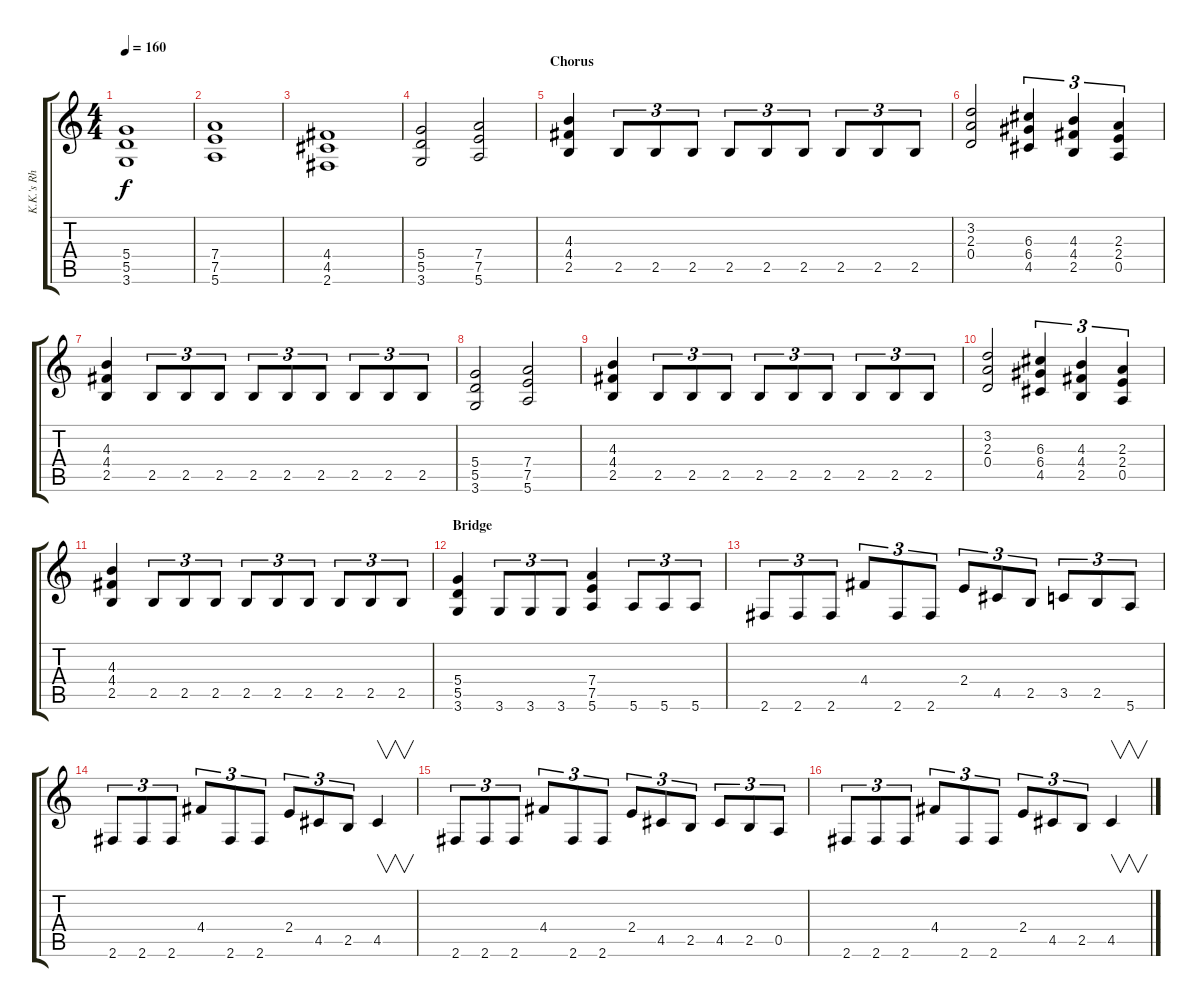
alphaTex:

\track (" K.K.'s Rhythm" " K.K.'s Rh") {instrument distortionguitar}
\staff {score tabs}
\tuning (E4 B3 G3 D3 A2 E2) {hide}
\ts (4 4)
\tempo 160
\clef g2
\ks c
(5.4 5.5 3.6).1{dy f} |
(7.4 7.5 5.6).1 |
(4.4 4.5 2.6).1 |
(5.4 5.5 3.6).2 (7.4 7.5 5.6).2 |
\section ("" "Chorus")
(4.3 4.4 2.5).4 2.5.8{tu (3 2)} 2.5.8{tu (3 2)} 2.5.8{tu (3 2)} 2.5.8{tu (3 2)} 2.5.8{tu (3 2)} 2.5.8{tu (3 2)} 2.5.8{tu (3 2)} 2.5.8{tu (3 2)} 2.5.8{tu (3 2)} |
(3.2 2.3 0.4).2 (6.3 6.4 4.5).4{tu (3 2)} (4.3 4.4 2.5).4{tu (3 2)} (2.3 2.4 0.5).4{tu (3 2)} |
(4.3 4.4 2.5).4 2.5.8{tu (3 2)} 2.5.8{tu (3 2)} 2.5.8{tu (3 2)} 2.5.8{tu (3 2)} 2.5.8{tu (3 2)} 2.5.8{tu (3 2)} 2.5.8{tu (3 2)} 2.5.8{tu (3 2)} 2.5.8{tu (3 2)} |
(5.4 5.5 3.6).2 (7.4 7.5 5.6).2 |
(4.3 4.4 2.5).4 2.5.8{tu (3 2)} 2.5.8{tu (3 2)} 2.5.8{tu (3 2)} 2.5.8{tu (3 2)} 2.5.8{tu (3 2)} 2.5.8{tu (3 2)} 2.5.8{tu (3 2)} 2.5.8{tu (3 2)} 2.5.8{tu (3 2)} |
(3.2 2.3 0.4).2 (6.3 6.4 4.5).4{tu (3 2)} (4.3 4.4 2.5).4{tu (3 2)} (2.3 2.4 0.5).4{tu (3 2)} |
(4.3 4.4 2.5).4 2.5.8{tu (3 2)} 2.5.8{tu (3 2)} 2.5.8{tu (3 2)} 2.5.8{tu (3 2)} 2.5.8{tu (3 2)} 2.5.8{tu (3 2)} 2.5.8{tu (3 2)} 2.5.8{tu (3 2)} 2.5.8{tu (3 2)} |
\section ("" "Bridge")
(5.4 5.5 3.6).4 3.6.8{tu (3 2)} 3.6.8{tu (3 2)} 3.6.8{tu (3 2)} (7.4 7.5 5.6).4 5.6.8{tu (3 2)} 5.6.8{tu (3 2)} 5.6.8{tu (3 2)} |
2.6.8{tu (3 2)} 2.6.8{tu (3 2)} 2.6.8{tu (3 2)} 4.4.8{tu (3 2)} 2.6.8{tu (3 2)} 2.6.8{tu (3 2)} 2.4.8{tu (3 2)} 4.5.8{tu (3 2)} 2.5.8{tu (3 2)} 3.5.8{tu (3 2)} 2.5.8{tu (3 2)} 5.6.8{tu (3 2)} |
2.6.8{tu (3 2)} 2.6.8{tu (3 2)} 2.6.8{tu (3 2)} 4.4.8{tu (3 2)} 2.6.8{tu (3 2)} 2.6.8{tu (3 2)} 2.4.8{tu (3 2)} 4.5.8{tu (3 2)} 2.5.8{tu (3 2)} 4.5.4{v} |
2.6.8{tu (3 2)} 2.6.8{tu (3 2)} 2.6.8{tu (3 2)} 4.4.8{tu (3 2)} 2.6.8{tu (3 2)} 2.6.8{tu (3 2)} 2.4.8{tu (3 2)} 4.5.8{tu (3 2)} 2.5.8{tu (3 2)} 4.5.8{tu (3 2)} 2.5.8{tu (3 2)} 0.5.8{tu (3 2)} |
2.6.8{tu (3 2)} 2.6.8{tu (3 2)} 2.6.8{tu (3 2)} 4.4.8{tu (3 2)} 2.6.8{tu (3 2)} 2.6.8{tu (3 2)} 2.4.8{tu (3 2)} 4.5.8{tu (3 2)} 2.5.8{tu (3 2)} 4.5.4{v}
